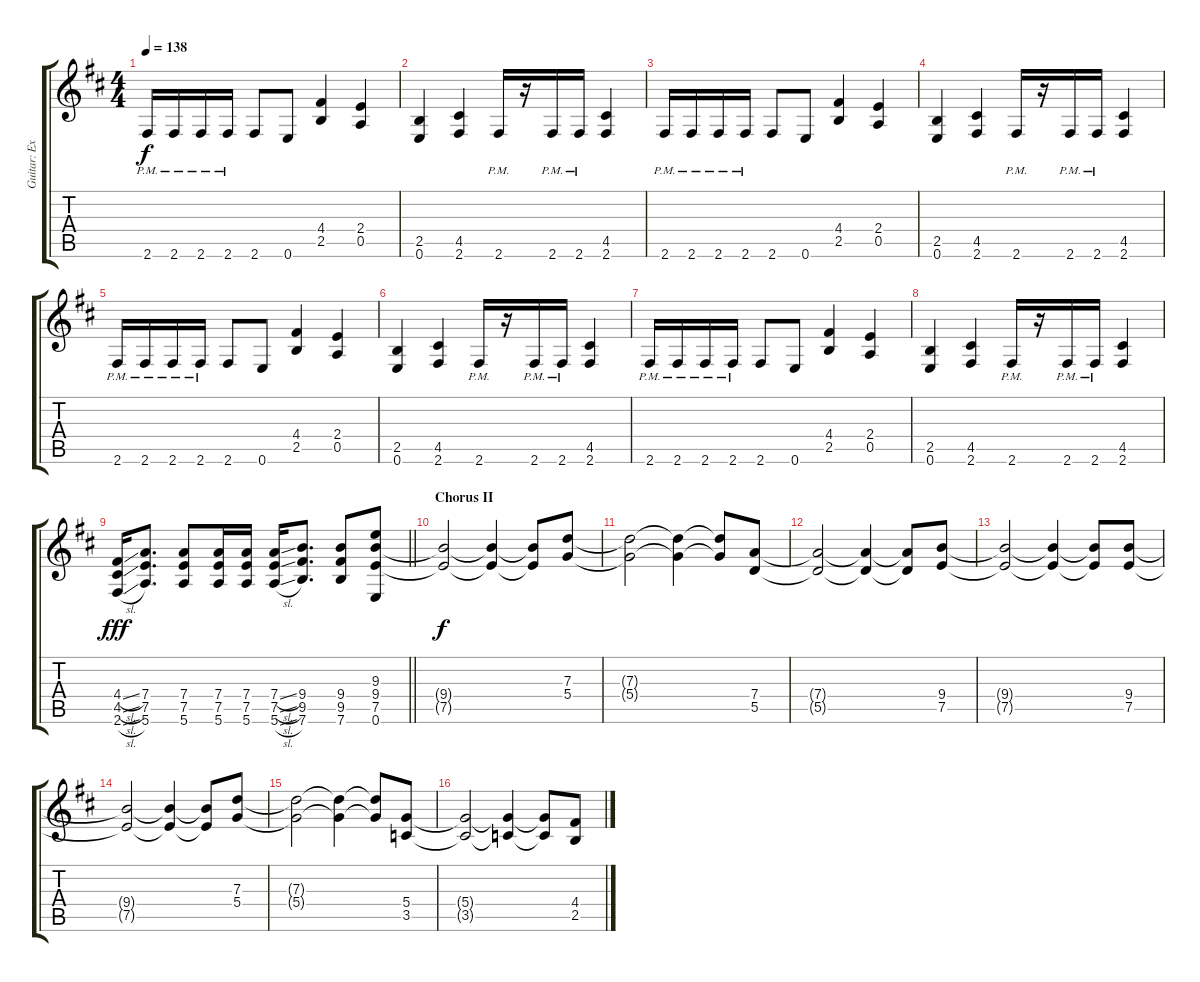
\track ("Guitar: Extra" "Guitar: Ex") {instrument overdrivenguitar}
\staff {score tabs}
\tuning (E4 B3 G3 D3 A2 E2) {hide}
\ts (4 4)
\tempo 138
\clef g2
\ks d
2.6{pm}.16{dy f} 2.6{pm}.16 2.6{pm}.16 2.6{pm}.16 2.6.8 0.6.8 (4.4 2.5).4 (2.4 0.5).4 |
(2.5 0.6).4 (4.5 2.6).4 2.6{pm}.16 r.16 2.6{pm}.16 2.6{pm}.16 (4.5 2.6).4 |
2.6{pm}.16 2.6{pm}.16 2.6{pm}.16 2.6{pm}.16 2.6.8 0.6.8 (4.4 2.5).4 (2.4 0.5).4 |
(2.5 0.6).4 (4.5 2.6).4 2.6{pm}.16 r.16 2.6{pm}.16 2.6{pm}.16 (4.5 2.6).4 |
2.6{pm}.16 2.6{pm}.16 2.6{pm}.16 2.6{pm}.16 2.6.8 0.6.8 (4.4 2.5).4 (2.4 0.5).4 |
(2.5 0.6).4 (4.5 2.6).4 2.6{pm}.16 r.16 2.6{pm}.16 2.6{pm}.16 (4.5 2.6).4 |
2.6{pm}.16 2.6{pm}.16 2.6{pm}.16 2.6{pm}.16 2.6.8 0.6.8 (4.4 2.5).4 (2.4 0.5).4 |
(2.5 0.6).4 (4.5 2.6).4 2.6{pm}.16 r.16 2.6{pm}.16 2.6{pm}.16 (4.5 2.6).4 |
\barLineRight lightlight
(4.4{sl} 4.5{sl} 2.6{sl}).16{dy fff} (7.4 7.5 5.6).8{d} (7.4 7.5 5.6).8 (7.4 7.5 5.6).16 (7.4 7.5 5.6).16 (7.4{sl} 7.5{sl} 5.6{sl}).16 (9.4 9.5 7.6).8{d} (9.4 9.5 7.6).8 (9.3 9.4 7.5 0.6).8 |
\section ("" "Chorus II")
(9.4{t} 7.5{t}).2{dy f} (9.4{t} 7.5{t}).4 (9.4{t} 7.5{t}).8 (7.3 5.4).8 |
(7.3{t} 5.4{t}).2 (7.3{t} 5.4{t}).4 (7.3{t} 5.4{t}).8 (7.4 5.5).8 |
(7.4{t} 5.5{t}).2 (7.4{t} 5.5{t}).4 (7.4{t} 5.5{t}).8 (9.4 7.5).8 |
(9.4{t} 7.5{t}).2 (9.4{t} 7.5{t}).4 (9.4{t} 7.5{t}).8 (9.4 7.5).8 |
(9.4{t} 7.5{t}).2 (9.4{t} 7.5{t}).4 (9.4{t} 7.5{t}).8 (7.3 5.4).8 |
(7.3{t} 5.4{t}).2 (7.3{t} 5.4{t}).4 (7.3{t} 5.4{t}).8 (5.4 3.5).8 |
(5.4{t} 3.5{t}).2 (5.4{t} 3.5{t}).4 (5.4{t} 3.5{t}).8 (4.4 2.5).8
